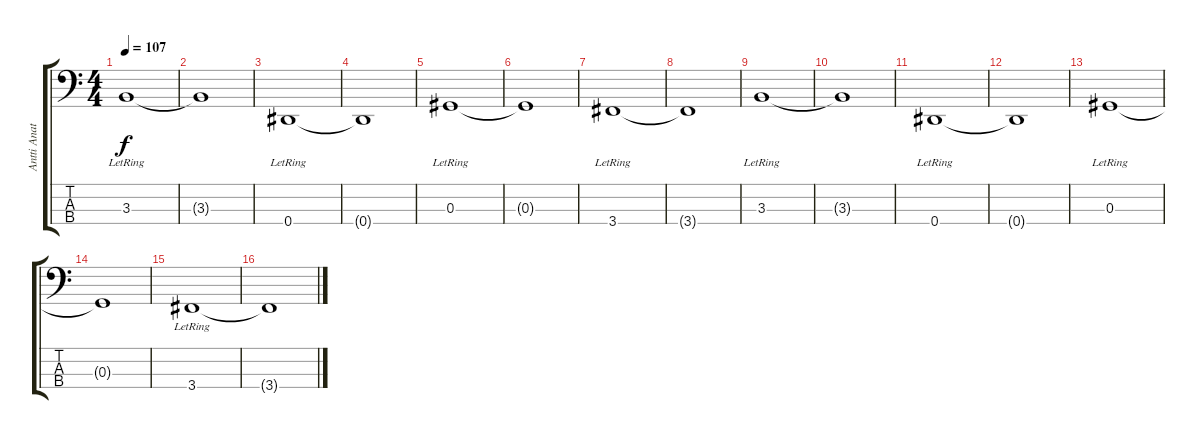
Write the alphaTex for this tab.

\track ("Antti Anathomy" "Antti Anat") {instrument electricbasspick}
\staff {score tabs}
\tuning (Gb2 Db2 Ab1 Eb1) {hide}
\ts (4 4)
\tempo 107
\clef f4
\ks c
3.3{lr}.1{dy f} |
3.3{t}.1 |
0.4{lr}.1 |
0.4{t}.1 |
0.3{lr}.1 |
0.3{t}.1 |
3.4{lr}.1 |
3.4{t}.1 |
3.3{lr}.1 |
3.3{t}.1 |
0.4{lr}.1 |
0.4{t}.1 |
0.3{lr}.1 |
0.3{t}.1 |
3.4{lr}.1 |
3.4{t}.1
